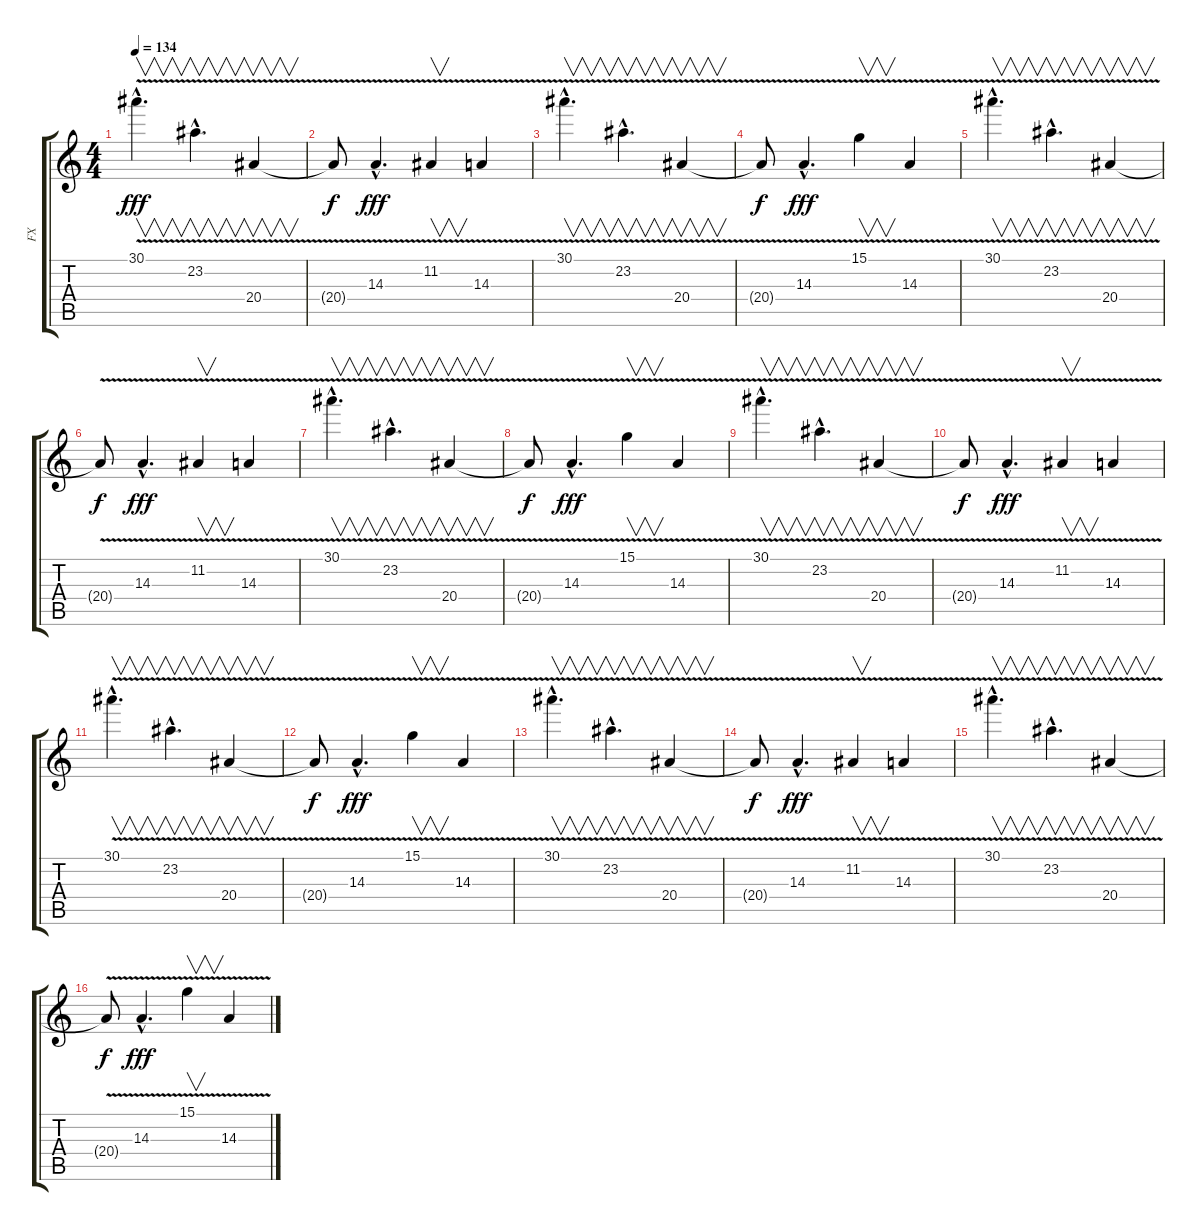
\track ("FX" "FX") {instrument frenchhorn}
\staff {score tabs}
\tuning (E4 B3 G3 D3 A2 E2) {hide}
\ts (4 4)
\tempo 134
\clef g2
\ks c
30.1{v hac}.4{v d dy fff} 23.2{v hac}.4{v d} 20.4{v}.4{v} |
20.4{t}.8{dy f} 14.3{v hac}.4{d dy fff} 11.2{v}.4{v} 14.3{v}.4 |
30.1{v hac}.4{v d} 23.2{v hac}.4{v d} 20.4{v}.4{v} |
20.4{t}.8{dy f} 14.3{v hac}.4{d dy fff} 15.1{v}.4{v} 14.3{v}.4 |
30.1{v hac}.4{v d instrument lead1square} 23.2{v hac}.4{v d} 20.4{v}.4{v} |
20.4{t}.8{dy f} 14.3{v hac}.4{d dy fff} 11.2{v}.4{v} 14.3{v}.4 |
30.1{v hac}.4{v d} 23.2{v hac}.4{v d} 20.4{v}.4{v} |
20.4{t}.8{dy f} 14.3{v hac}.4{d dy fff} 15.1{v}.4{v} 14.3{v}.4 |
30.1{v hac}.4{v d} 23.2{v hac}.4{v d} 20.4{v}.4{v} |
20.4{t}.8{dy f} 14.3{v hac}.4{d dy fff} 11.2{v}.4{v} 14.3{v}.4 |
30.1{v hac}.4{v d} 23.2{v hac}.4{v d} 20.4{v}.4{v} |
20.4{t}.8{dy f} 14.3{v hac}.4{d dy fff} 15.1{v}.4{v} 14.3{v}.4 |
30.1{v hac}.4{v d} 23.2{v hac}.4{v d} 20.4{v}.4{v} |
20.4{t}.8{dy f} 14.3{v hac}.4{d dy fff} 11.2{v}.4{v} 14.3{v}.4 |
30.1{v hac}.4{v d} 23.2{v hac}.4{v d} 20.4{v}.4{v} |
20.4{t}.8{dy f} 14.3{v hac}.4{d dy fff} 15.1{v}.4{v} 14.3{v}.4
